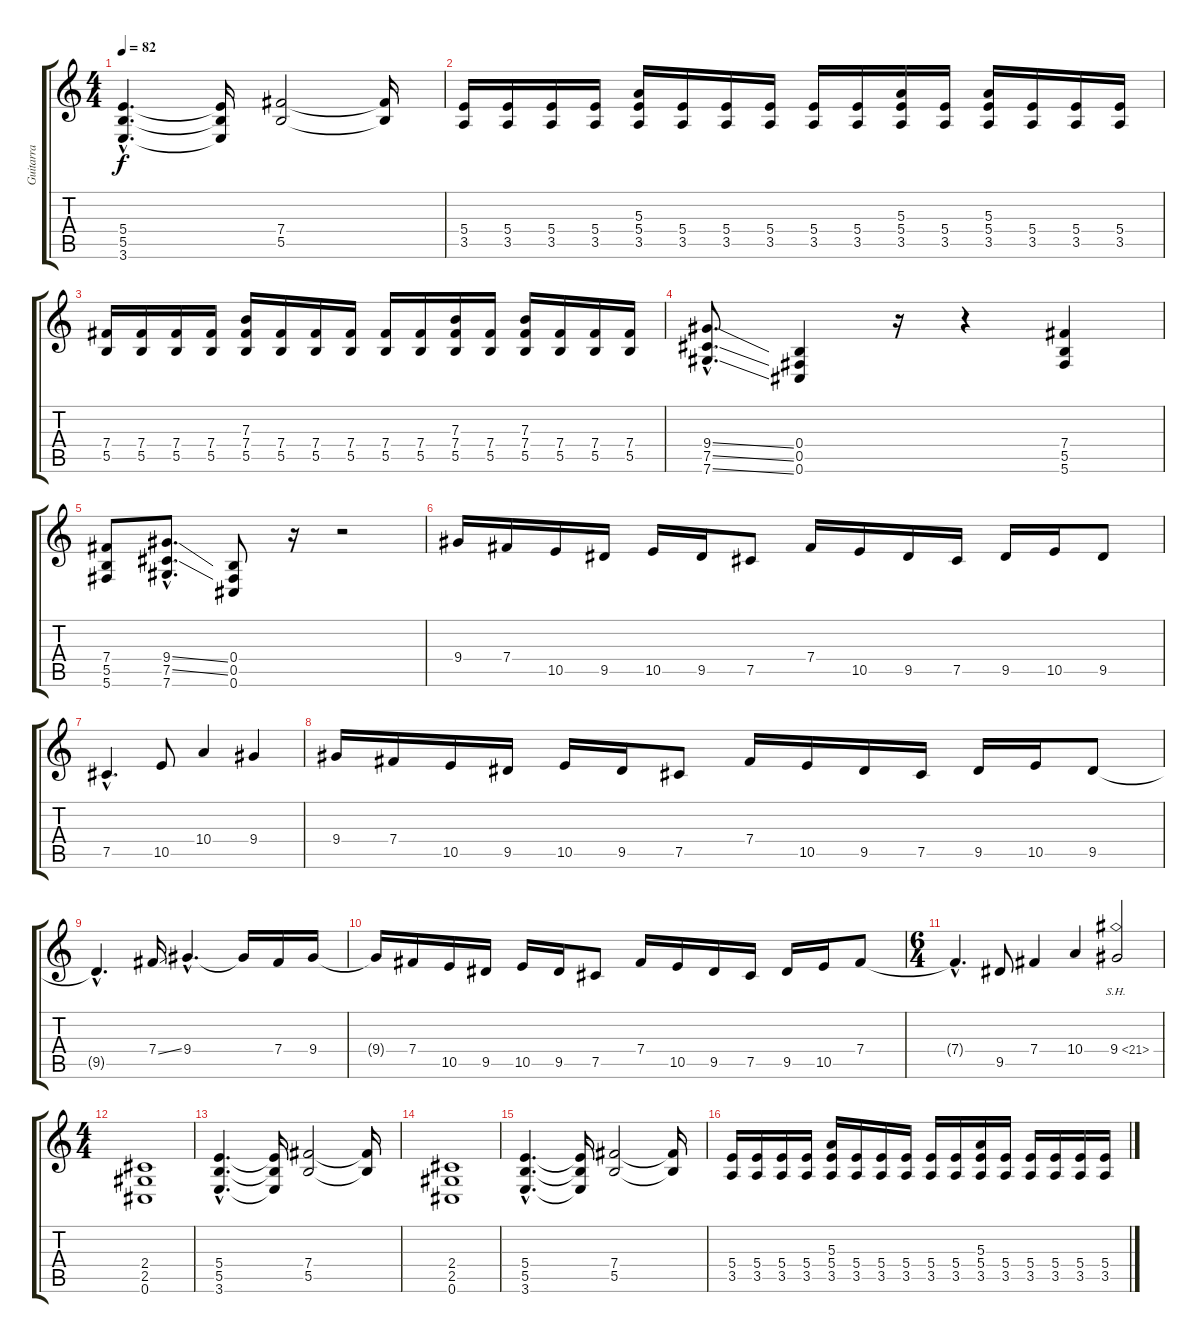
\track ("Guitarra" "Guitarra") {instrument distortionguitar}
\staff {score tabs}
\tuning (Db4 Ab3 E3 B2 Gb2 Db2) {hide}
\ts (4 4)
\tempo 82
\clef g2
\ks c
(5.4{hac} 5.5{hac} 3.6{hac}).4{d dy f} (5.4{t} 5.5{t} 3.6{t}).16 (7.4 5.5).2 (7.4{t} 5.5{t}).16 |
(5.4 3.5).16 (5.4 3.5).16 (5.4 3.5).16 (5.4 3.5).16 (5.3 5.4 3.5).16 (5.4 3.5).16 (5.4 3.5).16 (5.4 3.5).16 (5.4 3.5).16 (5.4 3.5).16 (5.3 5.4 3.5).16 (5.4 3.5).16 (5.3 5.4 3.5).16 (5.4 3.5).16 (5.4 3.5).16 (5.4 3.5).16 |
(7.4 5.5).16 (7.4 5.5).16 (7.4 5.5).16 (7.4 5.5).16 (7.3 7.4 5.5).16 (7.4 5.5).16 (7.4 5.5).16 (7.4 5.5).16 (7.4 5.5).16 (7.4 5.5).16 (7.3 7.4 5.5).16 (7.4 5.5).16 (7.3 7.4 5.5).16 (7.4 5.5).16 (7.4 5.5).16 (7.4 5.5).16 |
(9.4{ss hac} 7.5{ss hac} 7.6{ss hac}).8{d} (0.4 0.5 0.6).4{volume 0} r.16 r.4{volume 13} (7.4 5.5 5.6).4 |
(7.4 5.5 5.6).8 (9.4{ss hac} 7.5{ss hac} 7.6{hac}).8{d} (0.4 0.5 0.6).8{volume 0} r.16 r.2{volume 13} |
9.4.16 7.4.16 10.5.16 9.5.16 10.5.16 9.5.16 7.5.8 7.4.16 10.5.16 9.5.16 7.5.16 9.5.16 10.5.16 9.5.8 |
7.5{hac}.4{d} 10.5.8 10.4.4 9.4.4 |
9.4.16 7.4.16 10.5.16 9.5.16 10.5.16 9.5.16 7.5.8 7.4.16 10.5.16 9.5.16 7.5.16 9.5.16 10.5.16 9.5.8 |
9.5{hac t}.4{d} 7.4{ss}.16 9.4{hac}.4{d} 9.4{t}.16 7.4.16 9.4.16 |
9.4{t}.16 7.4.16 10.5.16 9.5.16 10.5.16 9.5.16 7.5.8 7.4.16 10.5.16 9.5.16 7.5.16 9.5.16 10.5.16 7.4.8 |
\ts (6 4)
7.4{hac t}.4{d} 9.5.8 7.4.4 10.4.4 9.4{sh 12}.2 |
\ts (4 4)
(2.4 2.5 0.6).1 |
(5.4{hac} 5.5{hac} 3.6{hac}).4{d} (5.4{t} 5.5{t} 3.6{t}).16 (7.4 5.5).2 (7.4{t} 5.5{t}).16 |
(2.4 2.5 0.6).1 |
(5.4{hac} 5.5{hac} 3.6{hac}).4{d} (5.4{t} 5.5{t} 3.6{t}).16 (7.4 5.5).2 (7.4{t} 5.5{t}).16 |
(5.4 3.5).16 (5.4 3.5).16 (5.4 3.5).16 (5.4 3.5).16 (5.3 5.4 3.5).16 (5.4 3.5).16 (5.4 3.5).16 (5.4 3.5).16 (5.4 3.5).16 (5.4 3.5).16 (5.3 5.4 3.5).16 (5.4 3.5).16 (5.4 3.5).16 (5.4 3.5).16 (5.4 3.5).16 (5.4 3.5).16
